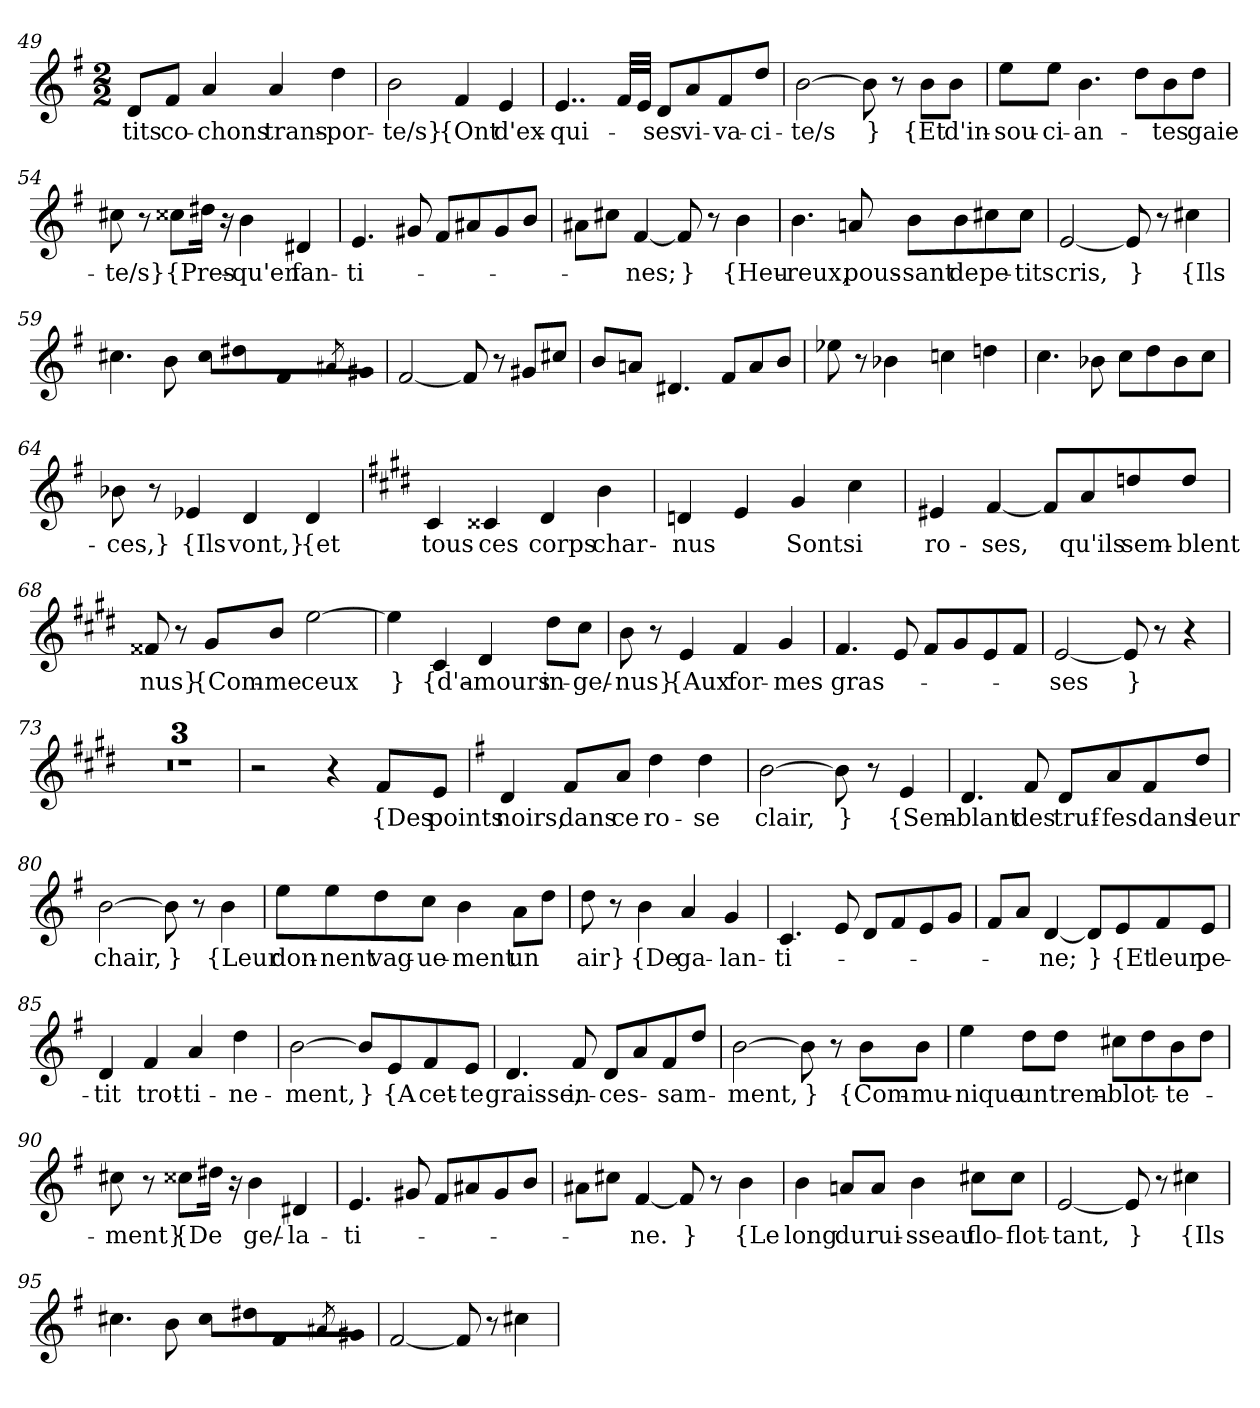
**kern	**text
*part1	*part1
*staff1	*staff1
*clefG2	*
*k[f#]	*
*M2/2	*
=49	=49
8d/L	-tits
8f#/J	co-
4a	-chons
4a	trans-
4dd	-por-
=50	=50
2b	-te/s}
4f#	{Ont
4e	d'ex-
=51	=51
4..e	-qui-
32f#/LLL	.
32e/JJJ	.
8d/L	-ses
8a/	vi-
8f#/	-va-
8dd/J	-ci-
=52	=52
[2b	-te/s
8b]	}
8r	.
8b\L	{Et
8b\J	d'in-
=53	=53
8ee\L	-sou-
8ee\J	-ci-
4.b	-an-
8dd\L	.
8b\	-tes
8dd\J	gaie-
=54	=54
8cc#X	-te/s}
8r	.
8cc##X\L	{Pres-
16dd#X\Jk	.
16r	.
4b	qu'en
4d#X	-fan-
=55	=55
4.e	-ti-
8g#X	.
8f#/L	.
8a#X/	.
8g#/	.
8b/J	.
=56	=56
8a#X\L	.
8cc#X\J	.
[4f#	-nes;
8f#]	}
8r	.
4b	{Heu-
=57	=57
4.b	-reux,
8an	pous-
8b\L	-sant
8b\	de
8cc#X\	pe-
8cc#\J	-tits
=58	=58
[2e	cris,
8e]	}
8r	.
4cc#X	{Ils
=59	=59
4.cc#X	vont
8b	par
8cc#/L	les
8dd#X/	sen-
8f#/	-tiers
8qa#X/	fleu-
8g#X/J	.
=60	=60
[2f#	-ris
8f#]	}
8r	.
8g#X/L	{Et
8cc#X/J	ce
=61	=61
8b/L	sont
8an/J	des
4.d#X	jeux
8f#/L	.
8a/	et
8b/J	des
=62	=62
8ee-X	ris}
8r	.
4b-X	{Rem-
4ccn	-plis
4ddn	de
=63	=63
4.cc	gra\-
8b-X	.
8cc\L	.
8dd\	.
8b-\	.
8cc\J	.
=64	=64
8b-X	-ces,}
8r	.
4e-X	{Ils
4d	vont,}
4d	{et
=65	=65
*k[f#c#g#d#]	*
4c#	tous
4c##X	ces
4d#	corps
4b	char-
=66	=66
4dn	-nus
4e	.
4g#	Sont
4cc#	si
=67	=67
4e#X	ro-
[4f#	-ses,
8f#/L]	.
8a/	qu'ils
8ddn/	sem-
8dd/J	-blent
=68	=68
8f##X	nus}
8r	.
8g#/L	{Com-
8b/J	-me
[2ee	ceux
=69	=69
4ee]	}
4c#	{d'a-
4d#	-mours
8dd#\L	in-
8cc#\J	-ge/-
=70	=70
8b	-nus}
8r	.
4e	{Aux
4f#	for-
4g#	-mes
=71	=71
4.f#	gras-
8e	.
8f#/L	.
8g#/	.
8e/	.
8f#/J	.
=72	=72
[2e	-ses
8e]	}
8r	.
4r	.
=73	=73
1r	.
=74	=74
1r	.
=75	=75
1r	.
=76	=76
2r	.
4r	.
8f#/L	{Des
8e/J	points
=77	=77
*k[f#]	*
4d	noirs,
8f#/L	dans
8a/J	ce
4dd	ro-
4dd	-se
=78	=78
[2b	clair,
8b]	}
8r	.
4e	{Sem-
=79	=79
4.d	-blant
8f#	des
8d/L	truf-
8a/	-fes
8f#/	dans
8dd/J	leur
=80	=80
[2b	chair,
8b]	}
8r	.
4b	{Leur
=81	=81
8ee\L	don-
8ee\	-nent
8dd\	vag-
8cc\J	-ue-
4b	-ment
8a\L	un
8dd\J	.
=82	=82
8dd	air}
8r	.
4b	{De
4a	ga-
4g	-lan-
=83	=83
4.c	-ti-
8e	.
8d/L	.
8f#/	.
8e/	.
8g/J	.
=84	=84
8f#/L	.
8a/J	.
[4d	ne;
8d/L]	}
8e/	{Et
8f#/	leur
8e/J	pe-
=85	=85
4d	-tit
4f#	trot-
4a	-ti-
4dd	-ne-
=86	=86
[2b	-ment,
8b/L]	}
8e/	{A
8f#/	cet-
8e/J	-te
=87	=87
4.d	graisse,
8f#	in-
8d/L	-ces-
8a/	.
8f#/	-sam-
8dd/J	.
=88	=88
[2b	-ment,
8b]	}
8r	.
8b\L	{Com-
8b\J	-mu-
=89	=89
4ee	-nique
8dd\L	un
8dd\J	trem-
8cc#X\L	-blot-
8dd\	.
8b\	-te-
8dd\J	.
=90	=90
8cc#X	-ment}
8r	.
8cc##X\L	{De
16dd#X\Jk	.
16r	.
4b	ge/-
4d#X	-la-
=91	=91
4.e	-ti-
8g#X	.
8f#/L	.
8a#X/	.
8g#/	.
8b/J	.
=92	=92
8a#X\L	.
8cc#X\J	.
[4f#	-ne.
8f#]	}
8r	.
4b	{Le
=93	=93
4b	long
8an/L	du
8a/J	rui-
4b	-sseau
8cc#X\L	flo-
8cc#\J	-flot-
=94	=94
[2e	-tant,
8e]	}
8r	.
4cc#X	{Ils
=95	=95
4.cc#X	sui-
8b	-vent
8cc#/L	tout
8dd#X/	en
8f#/	ron-
8qa#X/	-flo-
8g#X/J	.
=96	=96
[2f#	-tant,
8f#]	}
8r	.
4cc#X	{La
=	=
*-	*-
